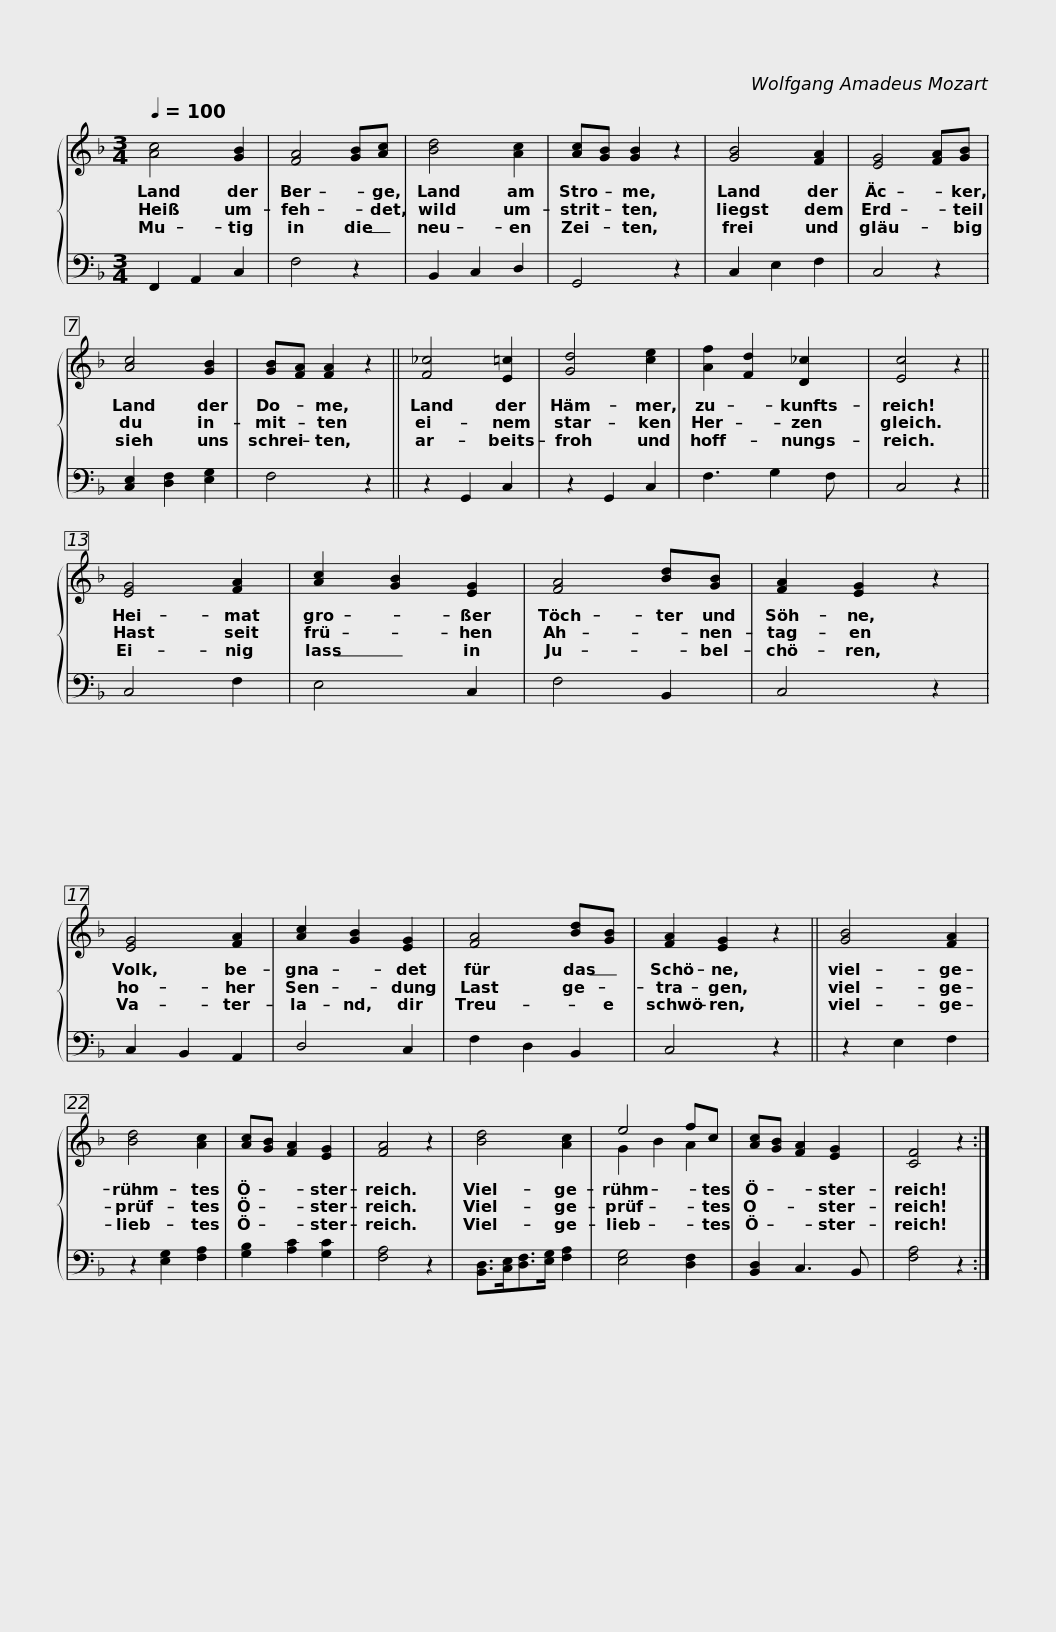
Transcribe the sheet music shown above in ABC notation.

X:1
%%score { ( 1 3 ) | 2 }
L:1/8
Q:1/4=100
M:3/4
I:linebreak $
K:F
V:1 treble
V:3 treble
V:2 bass
V:1
 [Ac]4 [GB]2 | [FA]4 [GB][Ac] | [Bd]4 [Ac]2 | [Ac][GB] [GB]2 z2 | [GB]4 [FA]2 | %5
 [EG]4 [FA][GB] | [Ac]4 [GB]2 | [GB][FA] [FA]2 z2 ||$ [F_c]4 [E=c]2 | [Gd]4 [ce]2 | %10
 [Af]2 [Fd]2 [D_c]2 | [Ec]4 z2 || [EG]4 [FA]2 | [Ac]2 [GB]2 [EG]2 | [FA]4 [Bd][GB] | %15
 [FA]2 [EG]2 z2 |$ [EG]4 [FA]2 | [Ac]2 [GB]2 [EG]2 | [FA]4 [Bd][GB] | [FA]2 [EG]2 z2 || %20
 [GB]4 [FA]2 | [Bd]4 [Ac]2 | [Ac][GB] [FA]2 [EG]2 | [FA]4 z2 |$ [Bd]4 [Ac]2 | %25
 e4 fc | [Ac][GB] [FA]2 [EG]2 | [CF]4 z2 :| %28
V:2
 F,,2 A,,2 C,2 | F,4 z2 | B,,2 C,2 D,2 | G,,4 z2 | C,2 E,2 F,2 | %5
 C,4 z2 | [C,E,]2 [D,F,]2 [E,G,]2 | F,4 z2 ||$ z2 G,,2 C,2 | z2 G,,2 C,2 | %10
 F,3 G,2 F, | C,4 z2 || C,4 F,2 | E,4 C,2 | F,4 B,,2 | %15
 C,4 z2 |$ C,2 B,,2 A,,2 | D,4 C,2 | F,2 D,2 B,,2 | C,4 z2 || %20
 z2 E,2 F,2 | z2 [E,G,]2 [F,A,]2 | [G,B,]2 [A,C]2 [G,C]2 | [F,A,]4 z2 |$ [B,,D,]>[C,E,][D,F,]>[E,G,] [F,A,]2 | %25
 [E,G,]4 [D,F,]2 | [B,,D,]2 C,3 B,, | [F,A,]4 z2 :| %28
V:3
 x6 | x6 | x6 | x6 | x6 | %5
 x6 | x6 | x6 ||$ x6 | x6 | %10
 x6 | x6 || x6 | x6 | x6 | %15
 x6 |$ x6 | x6 | x6 | x6 || %20
 x6 | x6 | x6 | x6 |$ x6 | %25
 G2 B2 A2 | x6 | x6 :| %28
